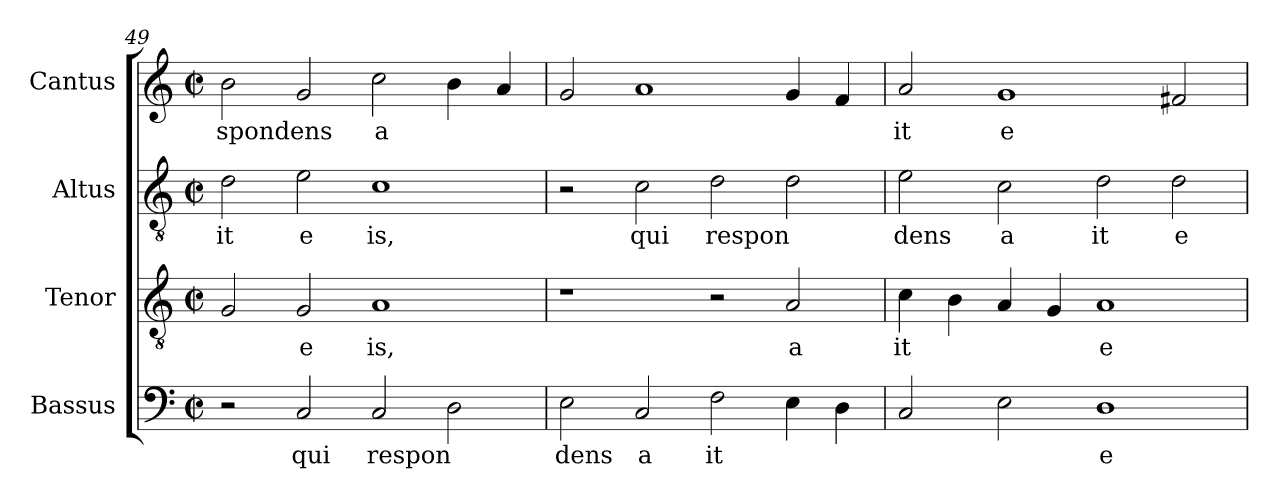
**kern	**text	**kern	**text	**kern	**text	**kern	**text
*part4	*part4	*part3	*part3	*part2	*part2	*part1	*part1
*staff4	*staff4	*staff3	*staff3	*staff2	*staff2	*staff1	*staff1
*I"Bassus	*	*I"Tenor	*	*I"Altus	*	*I"Cantus	*
*clefF4	*	*clefGv2	*	*clefGv2	*	*clefG2	*
*k[]	*	*k[]	*	*k[]	*	*k[]	*
*C:	*	*C:	*	*C:	*	*C:	*
*M2/2	*	*M2/2	*	*M2/2	*	*M2/2	*
*met(c|)	*	*met(c|)	*	*met(c|)	*	*met(c|)	*
=49	=49	=49	=49	=49	=49	=49	=49
!	!	!	!LO:LY:b:cj	!	!LO:LY:b:cj	!	!LO:LY:b:cj
2r	.	2G/	.	2d\	it	2b\	-spondens
!	!LO:LY:b:cj	!	!LO:LY:b:cj	!	!LO:LY:b:cj	!	!LO:LY:b:cj
2C/	qui	2G/	e	2e\	e	2g/	.
!	!LO:LY:b:cj	!	!LO:LY:b:cj	!	!LO:LY:b:cj	!	!LO:LY:b:cj
2C/	respon	1A	is,	1c	is,	2cc\	a-
!	!LO:LY:b:cj	!	!	!	!	!	!LO:LY:b:cj
2D\	.	.	.	.	.	4b\	--
!	!	!	!	!	!	!	!LO:LY:b:cj
.	.	.	.	.	.	4a/	--
=50	=50	=50	=50	=50	=50	=50	=50
!	!LO:LY:b:cj	!	!	!	!	!	!LO:LY:b:cj
2E\	dens	1r	.	2r	.	2g/	--
!	!LO:LY:b:cj	!	!	!	!LO:LY:b:cj	!	!LO:LY:b:cj
2C/	a	.	.	2c\	qui	1a	--
!	!LO:LY:b:cj	!	!	!	!LO:LY:b:cj	!	!
2F\	it	2r	.	2d\	respon	.	.
!	!LO:LY:b:cj	!	!LO:LY:b:cj	!	!LO:LY:b:cj	!	!LO:LY:b:cj
4E\	.	2A/	a	2d\	.	4g/	--
!	!LO:LY:b:cj	!	!	!	!	!	!LO:LY:b:cj
4D\	.	.	.	.	.	4f/	--
=51	=51	=51	=51	=51	=51	=51	=51
!	!LO:LY:b:cj	!	!LO:LY:b:cj	!	!LO:LY:b:cj	!	!LO:LY:b:cj
2C/	.	4c\	it	2e\	dens	2a/	-it
!	!	!	!LO:LY:b:cj	!	!	!	!
.	.	4B\	.	.	.	.	.
!	!LO:LY:b:cj	!	!LO:LY:b:cj	!	!LO:LY:b:cj	!	!LO:LY:b:cj
2E\	.	4A/	.	2c\	a	1g	e-
!	!	!	!LO:LY:b:cj	!	!	!	!
.	.	4G/	.	.	.	.	.
!	!LO:LY:b:cj	!	!LO:LY:b:cj	!	!LO:LY:b:cj	!	!
1D	e	1A	e	2d\	it	.	.
!	!	!	!	!	!LO:LY:b:cj	!	!LO:LY:b:cj
.	.	.	.	2d\	e	2f#/	--
=	=	=	=	=	=	=	=
*-	*-	*-	*-	*-	*-	*-	*-
